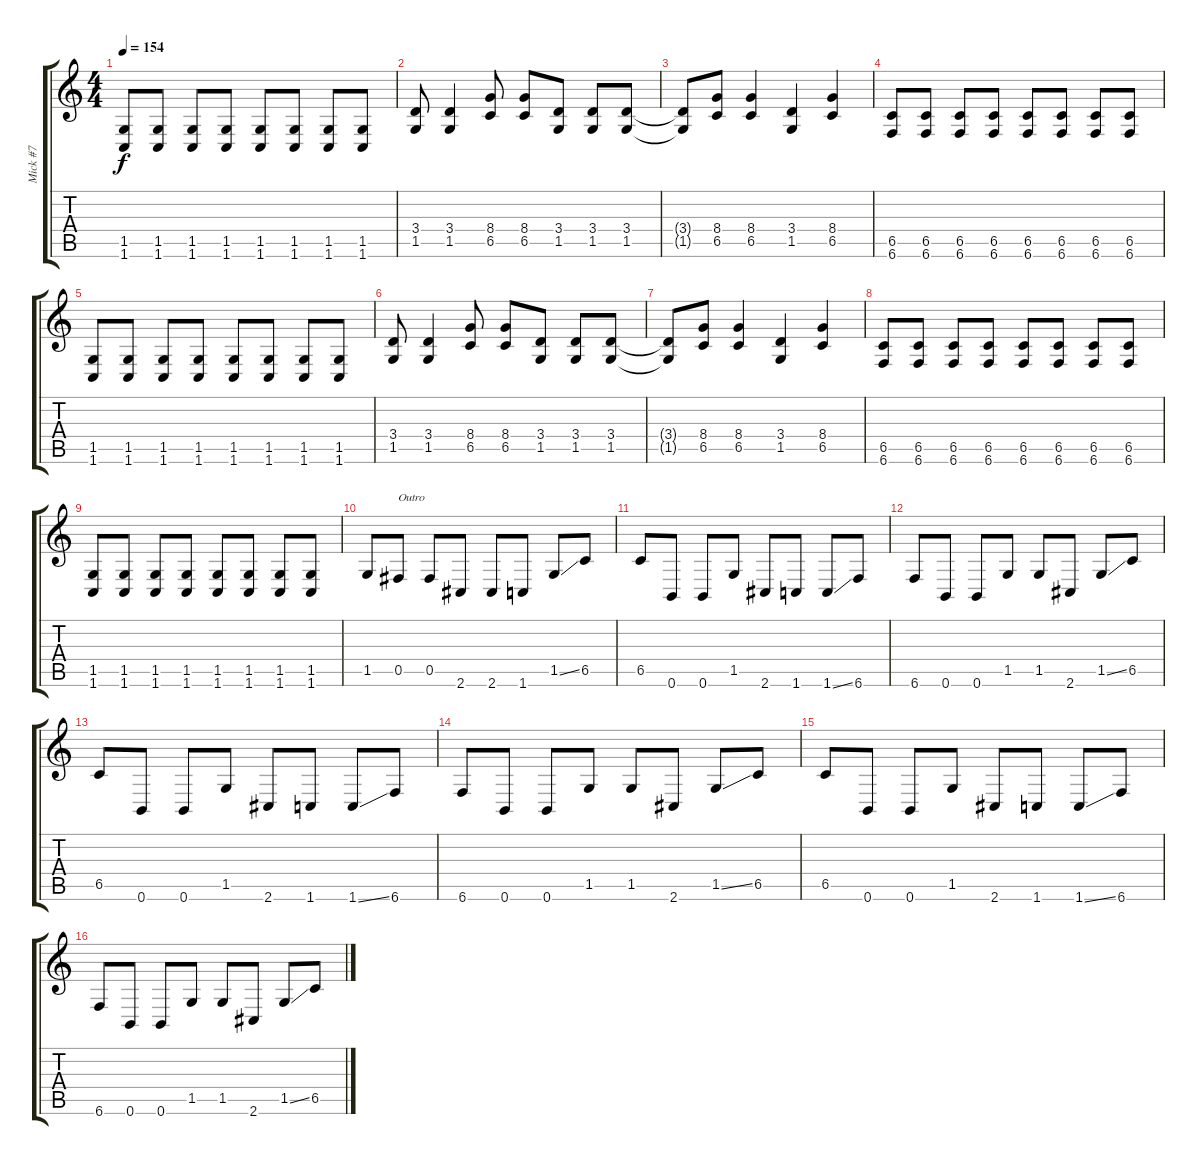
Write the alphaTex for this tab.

\track ("Mick #7" "Mick #7") {instrument distortionguitar}
\staff {score tabs}
\tuning (Db4 Ab3 E3 B2 Gb2 B1) {hide}
\ts (4 4)
\tempo 154
\clef g2
\ks c
(1.5 1.6).8{dy f} (1.5 1.6).8 (1.5 1.6).8 (1.5 1.6).8 (1.5 1.6).8 (1.5 1.6).8 (1.5 1.6).8 (1.5 1.6).8 |
(3.4 1.5).8 (3.4 1.5).4 (8.4 6.5).8 (8.4 6.5).8 (3.4 1.5).8 (3.4 1.5).8 (3.4 1.5).8 |
(3.4{t} 1.5{t}).8 (8.4 6.5).8 (8.4 6.5).4 (3.4 1.5).4 (8.4 6.5).4 |
(6.5 6.6).8 (6.5 6.6).8 (6.5 6.6).8 (6.5 6.6).8 (6.5 6.6).8 (6.5 6.6).8 (6.5 6.6).8 (6.5 6.6).8 |
(1.5 1.6).8 (1.5 1.6).8 (1.5 1.6).8 (1.5 1.6).8 (1.5 1.6).8 (1.5 1.6).8 (1.5 1.6).8 (1.5 1.6).8 |
(3.4 1.5).8 (3.4 1.5).4 (8.4 6.5).8 (8.4 6.5).8 (3.4 1.5).8 (3.4 1.5).8 (3.4 1.5).8 |
(3.4{t} 1.5{t}).8 (8.4 6.5).8 (8.4 6.5).4 (3.4 1.5).4 (8.4 6.5).4 |
(6.5 6.6).8 (6.5 6.6).8 (6.5 6.6).8 (6.5 6.6).8 (6.5 6.6).8 (6.5 6.6).8 (6.5 6.6).8 (6.5 6.6).8 |
(1.5 1.6).8 (1.5 1.6).8 (1.5 1.6).8 (1.5 1.6).8 (1.5 1.6).8 (1.5 1.6).8 (1.5 1.6).8 (1.5 1.6).8 |
1.5.8 0.5.8{txt "Outro"} 0.5.8 2.6.8 2.6.8 1.6.8 1.5{ss}.8 6.5.8 |
6.5.8 0.6.8 0.6.8 1.5.8 2.6.8 1.6.8 1.6{ss}.8 6.6.8 |
6.6.8 0.6.8 0.6.8 1.5.8 1.5.8 2.6.8 1.5{ss}.8 6.5.8 |
6.5.8 0.6.8 0.6.8 1.5.8 2.6.8 1.6.8 1.6{ss}.8 6.6.8 |
6.6.8 0.6.8 0.6.8 1.5.8 1.5.8 2.6.8 1.5{ss}.8 6.5.8 |
6.5.8 0.6.8 0.6.8 1.5.8 2.6.8 1.6.8 1.6{ss}.8 6.6.8 |
6.6.8 0.6.8 0.6.8 1.5.8 1.5.8 2.6.8 1.5{ss}.8 6.5.8
